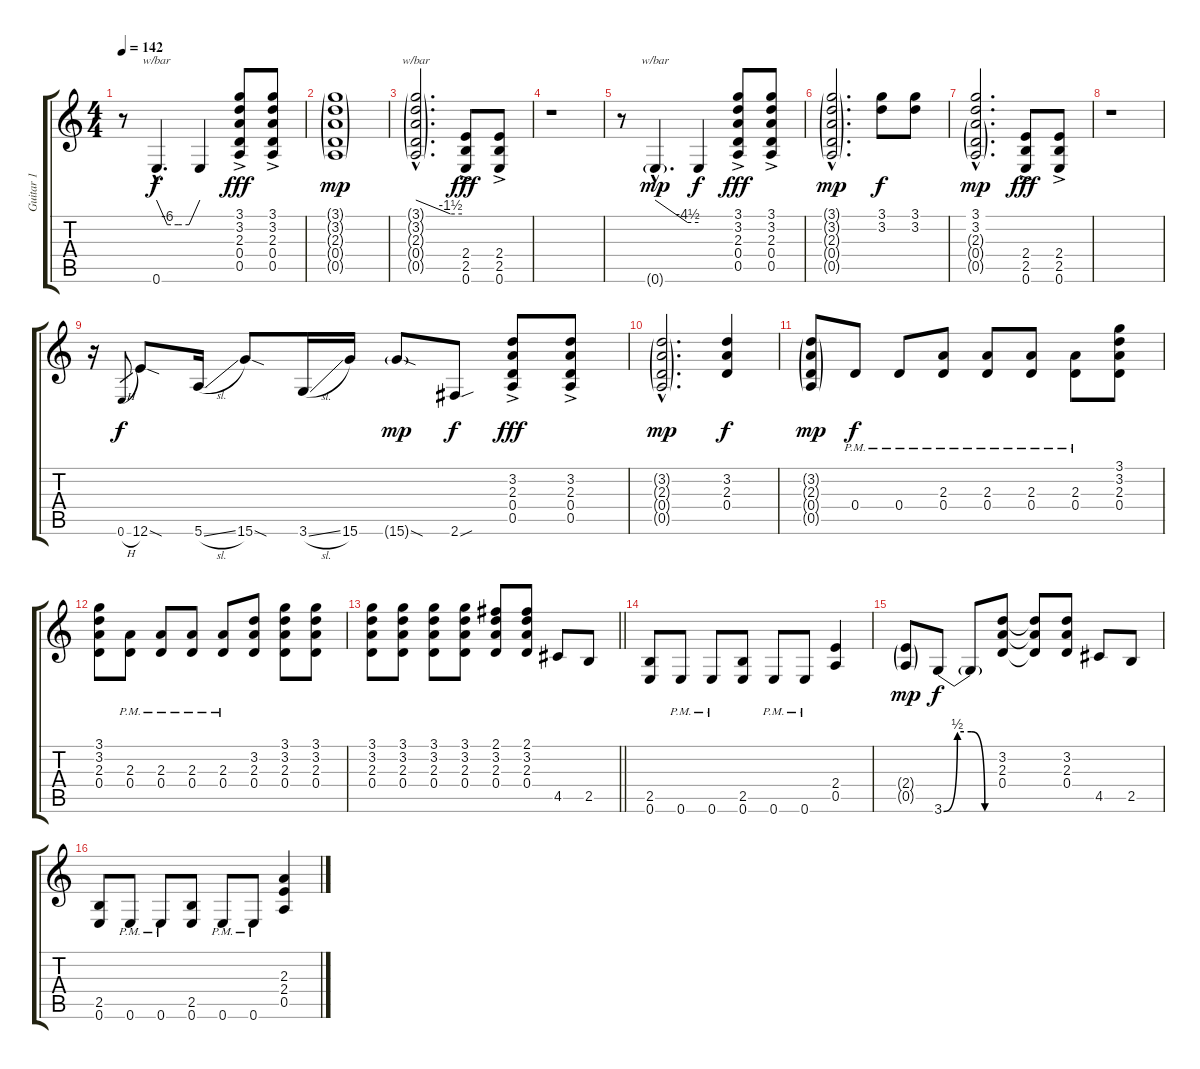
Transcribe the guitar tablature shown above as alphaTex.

\track ("Guitar 1" "Guitar 1") {instrument overdrivenguitar}
\staff {score tabs}
\tuning (E4 B3 G3 D3 A2 E2) {hide}
\ts (4 4)
\tempo 142
\clef g2
\ks c
r.8{dy fff} 0.6{hac}.4{d tbe (custom default 0 0 15 -24 30 -24 45 -24 60 0) dy f} 0.6{t}.4 (3.1{ac} 3.2{ac} 2.3{ac} 0.4{ac} 0.5{ac}).8{dy fff} (3.1{ac} 3.2{ac} 2.3{ac} 0.4{ac} 0.5{ac}).8 |
(3.1{g} 3.2{g} 2.3{g} 0.4{g} 0.5{g}).1{dy mp} |
(3.1{g hac} 3.2{g hac} 2.3{g hac} 0.4{g hac} 0.5{g hac}).2{d tbe (custom default 0 0 45 -6 60 -6)} (2.4{ac} 2.5{ac} 0.6{ac}).8{dy fff} (2.4{ac} 2.5{ac} 0.6{ac}).8 |
r.1 |
r.8 0.6{g hac}.4{d tbe (custom default 0 0 45 -18 60 -18) dy mp} 0.6{t}.4{dy f} (3.1{ac} 3.2{ac} 2.3{ac} 0.4{ac} 0.5{ac}).8{dy fff} (3.1{ac} 3.2{ac} 2.3{ac} 0.4{ac} 0.5{ac}).8 |
(3.1{g hac} 3.2{g hac} 2.3{g hac} 0.4{g hac} 0.5{g hac}).2{d dy mp} (3.1 3.2).8{dy f} (3.1 3.2).8 |
(3.1{hac} 3.2{hac} 2.3{g hac} 0.4{g hac} 0.5{g hac}).2{d dy mp} (2.4{ac} 2.5{ac} 0.6{ac}).8{dy fff} (2.4{ac} 2.5{ac} 0.6{ac}).8 |
r.1 |
r.16 0.6{h}.8{gr dy f} 12.6{sod}.8 5.6{sl}.16 15.6{sod}.8 3.6{sl}.16 15.6.16 15.6{sod g}.8{dy mp} 2.6{sou}.8{dy f} (3.2{ac} 2.3{ac} 0.4{ac} 0.5{ac}).8{dy fff} (3.2{ac} 2.3{ac} 0.4{ac} 0.5{ac}).8 |
(3.2{g hac} 2.3{g hac} 0.4{g hac} 0.5{g hac}).2{d dy mp} (3.2 2.3 0.4).4{dy f} |
(3.2{g} 2.3{g} 0.4{g} 0.5{g}).8{dy mp} 0.4{pm}.8{dy f} 0.4{pm}.8 (2.3{pm} 0.4{pm}).8 (2.3{pm} 0.4{pm}).8 (2.3{pm} 0.4{pm}).8 (2.3{pm} 0.4{pm}).8 (3.1 3.2 2.3 0.4).8 |
(3.1 3.2 2.3 0.4).8 (2.3{pm} 0.4{pm}).8 (2.3{pm} 0.4{pm}).8 (2.3{pm} 0.4{pm}).8 (2.3{pm} 0.4{pm}).8 (3.2 2.3 0.4).8 (3.1 3.2 2.3 0.4).8 (3.1 3.2 2.3 0.4).8 |
\barLineRight lightlight
(3.1 3.2 2.3 0.4).8 (3.1 3.2 2.3 0.4).8 (3.1 3.2 2.3 0.4).8 (3.1 3.2 2.3 0.4).8 (2.1 3.2 2.3 0.4).8 (2.1 3.2 2.3 0.4).8 4.5.8 2.5.8 |
(2.5 0.6).8 0.6{pm}.8 0.6{pm}.8 (2.5 0.6).8 0.6{pm}.8 0.6{pm}.8 (2.4 0.5).4 |
(2.4{g} 0.5{g}).8{dy mp} 3.6{be (custom 0 0 15 2 30 2 45 0 60 0)}.8{dy f} 3.6{t}.8 (3.2 2.3 0.4).8 (3.2{t} 2.3{t} 0.4{t}).8 (3.2 2.3 0.4).8 4.5.8 2.5.8 |
(2.5 0.6).8 0.6{pm}.8 0.6{pm}.8 (2.5 0.6).8 0.6{pm}.8 0.6{pm}.8 (2.3 2.4 0.5).4
